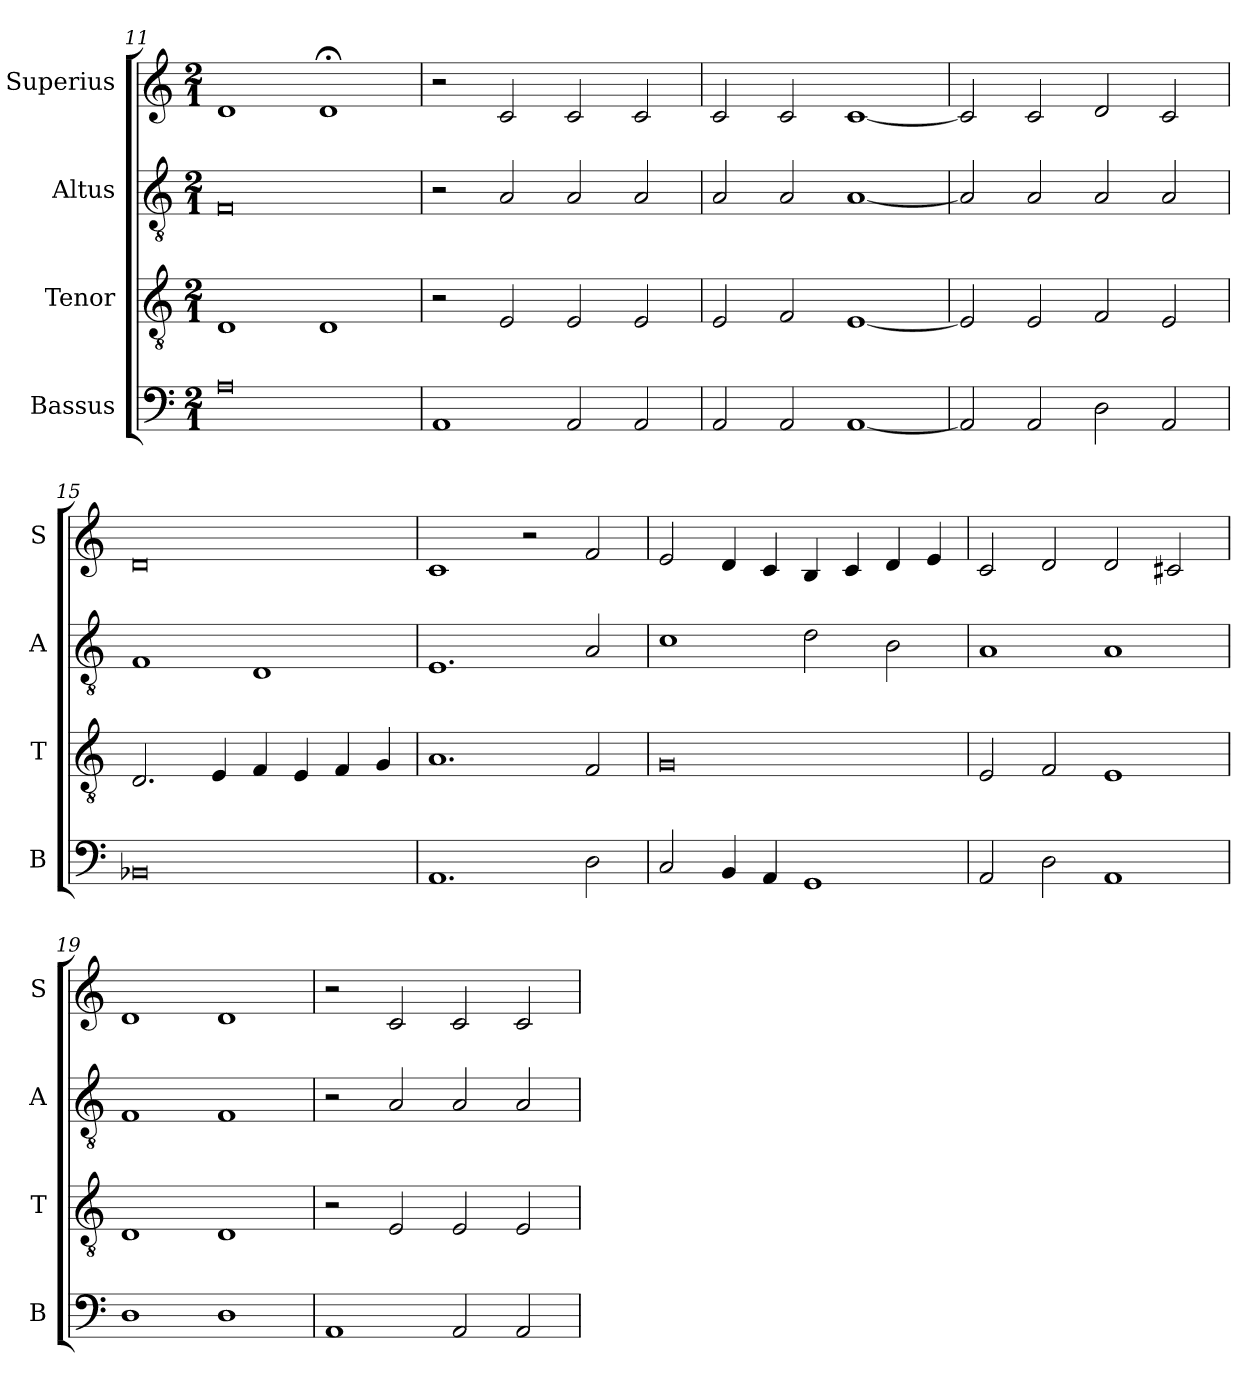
**kern	**kern	**kern	**kern
*part4	*part3	*part2	*part1
*staff4	*staff3	*staff2	*staff1
*I"Bassus	*I"Tenor	*I"Altus	*I"Superius
*I'B	*I'T	*I'A	*I'S
*clefF4	*clefGv2	*clefGv2	*clefG2
*k[]	*k[]	*k[]	*k[]
*C:	*C:	*C:	*C:
*M2/1	*M2/1	*M2/1	*M2/1
=11	=11	=11	=11
0A	1D	0F	1d
.	1D	.	1d;<
=12	=12	=12	=12
1AA	2r	2r	2r
.	2E	2A	2c
2AA	2E	2A	2c
2AA	2E	2A	2c
=13	=13	=13	=13
2AA	2E	2A	2c
2AA	2F	2A	2c
[1AA	[1E	[1A	[1c
=14	=14	=14	=14
2AA]	2E]	2A]	2c]
2AA	2E	2A	2c
2D	2F	2A	2d
2AA	2E	2A	2c
=15	=15	=15	=15
0BB-X	2.D	1F	0d
.	4E	.	.
.	4F	1D	.
.	4E	.	.
.	4F	.	.
.	4G	.	.
=16	=16	=16	=16
1.AA	1.A	1.E	1c
.	.	.	2r
2D	2F	2A	2f
=17	=17	=17	=17
2C	0G	1c	2e
4BB	.	.	4d
4AA	.	.	4c
1GG	.	2d	4B
.	.	.	4c
.	.	2B	4d
.	.	.	4e
=18	=18	=18	=18
2AA	2E	1A	2c
2D	2F	.	2d
1AA	1E	1A	2d
.	.	.	2c#X
=19	=19	=19	=19
1D	1D	1F	1d
1D	1D	1F	1d
=20	=20	=20	=20
1AA	2r	2r	2r
.	2E	2A	2c
2AA	2E	2A	2c
2AA	2E	2A	2c
=	=	=	=
*-	*-	*-	*-
